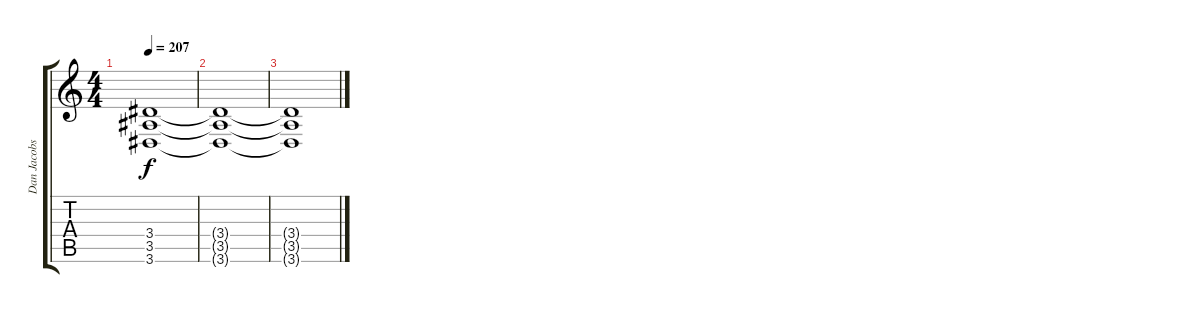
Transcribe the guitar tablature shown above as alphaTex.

\track ("Dan Jacobs" "Dan Jacobs") {instrument distortionguitar}
\staff {score tabs}
\tuning (D4 A3 F3 C3 G2 C2) {hide}
\ts (4 4)
\tempo 207
\clef g2
\ks c
(3.4{t} 3.5{t} 3.6{t}).1{dy f} |
(3.4{t} 3.5{t} 3.6{t}).1 |
(3.4{t} 3.5{t} 3.6{t}).1
